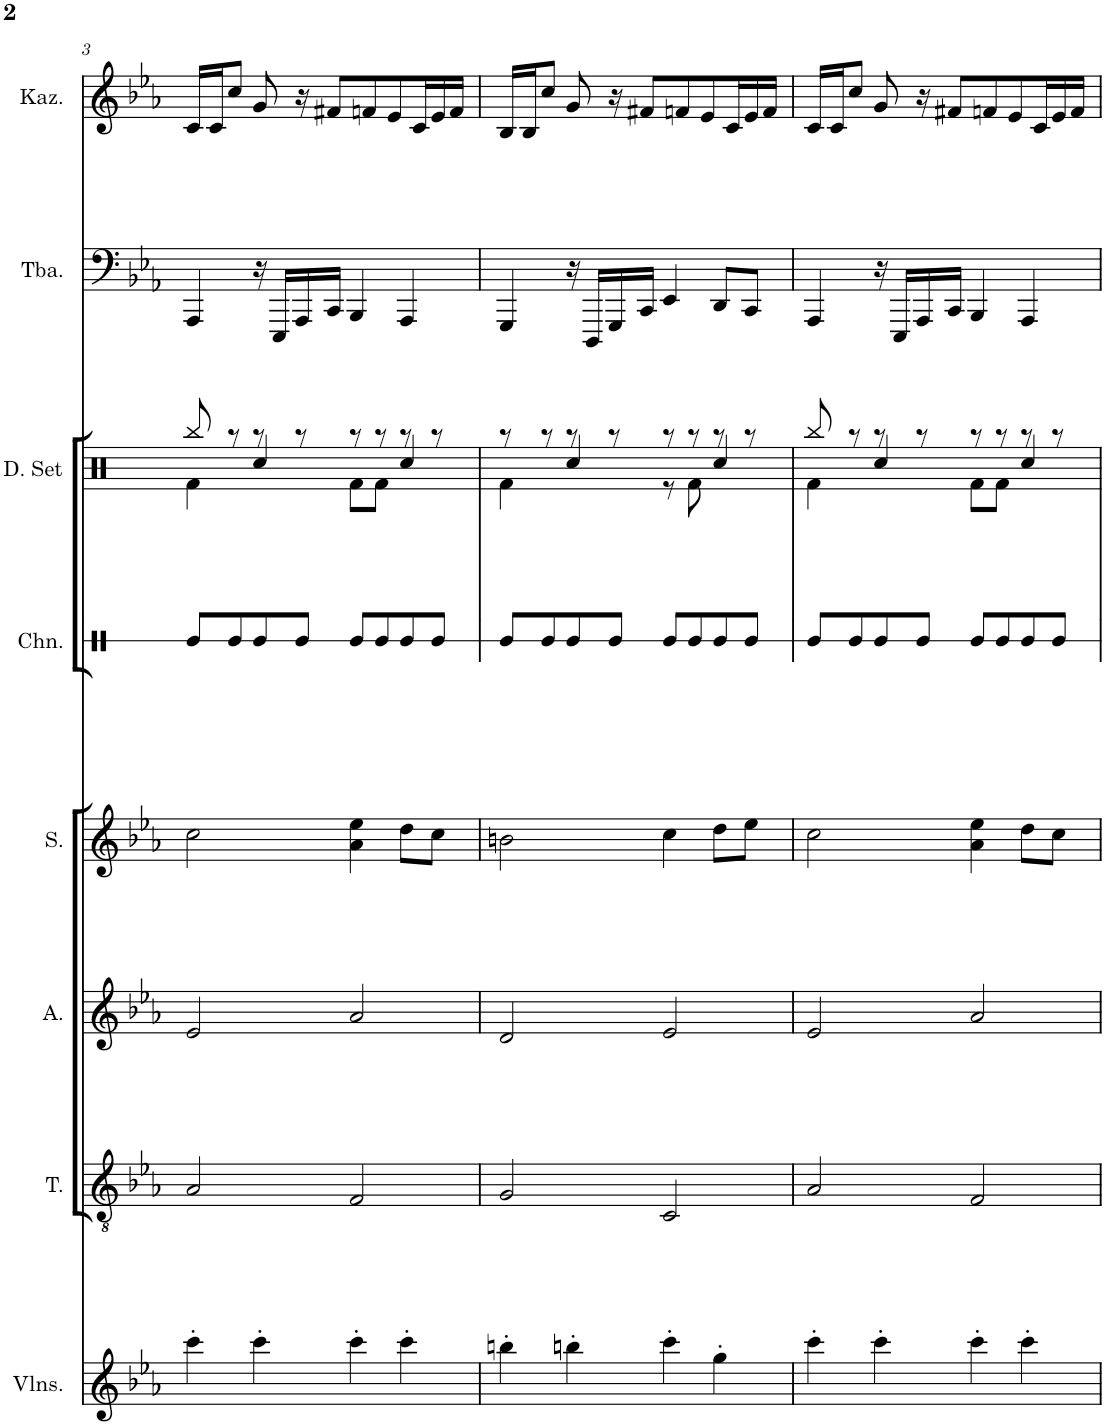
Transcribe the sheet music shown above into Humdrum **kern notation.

**kern	**kern	**kern	**kern	**kern	**kern	**kern	**kern
*part8	*part7	*part6	*part5	*part4	*part3	*part2	*part1
*staff8	*staff7	*staff6	*staff5	*staff4	*staff3	*staff2	*staff1
*I"Violins	*I"Tenor	*I"Alto	*I"Soprano	*I"Chains	*I"Drumset	*I"Tuba	*I"Kazoo
*I'Vlns.	*I'T.	*I'A.	*I'S.	*I'Chn.	*I'D. Set	*I'Tba.	*I'Kaz.
!!LO:PB:g=z
*clefG2	*clefGv2	*clefG2	*clefG2	*clefX	*clefX	*clefF4	*clefG2
*k[b-e-a-]	*k[b-e-a-]	*k[b-e-a-]	*k[b-e-a-]	*k[]	*k[]	*k[b-e-a-]	*k[b-e-a-]
*M4/4	*M4/4	*M4/4	*M4/4	*M4/4	*M4/4	*M4/4	*M4/4
=3	=3	=3	=3	=3	=3	=3	=3
*	*	*	*	*	*^	*	*
4ccc'\	2A-/	2e-/	2cc\	8Re/L	8Rbb/	4Rf\	4AAA-/	16c/LL
.	.	.	.	.	.	.	.	16c/J
.	.	.	.	8Re/	8r	.	.	8cc/J
4ccc'\	.	.	.	8Re/	8r	4Rcc/	16r	8g/
.	.	.	.	.	.	.	16EEE-/LL	.
.	.	.	.	8Re/J	8r	.	16AAA-/	16r
.	.	.	.	.	.	.	16CC/JJ	8f#X/L
4ccc'\	2F/	2a-/	4a-\ 4ee-\	8Re/L	8r	8Rf\L	4BBB-/	.
.	.	.	.	.	.	.	.	8fn/
.	.	.	.	8Re/	8r	8Rf\J	.	.
.	.	.	.	.	.	.	.	8e-/
4ccc'\	.	.	8dd\L	8Re/	8r	4Rcc/	4AAA-/	.
.	.	.	.	.	.	.	.	16c/L
.	.	.	8cc\J	8Re/J	8r	.	.	16e-/
.	.	.	.	.	.	.	.	16f/JJ
=4	=4	=4	=4	=4	=4	=4	=4	=4
4bbn'\	2G/	2d/	2bn\	8Re/L	8r	4Rf\	4GGG/	16B-/LL
.	.	.	.	.	.	.	.	16B-/J
.	.	.	.	8Re/	8r	.	.	8cc/J
4bbn'\	.	.	.	8Re/	8r	4Rcc/	16r	8g/
.	.	.	.	.	.	.	16DDD/LL	.
.	.	.	.	8Re/J	8r	.	16GGG/	16r
.	.	.	.	.	.	.	16CC/JJ	8f#X/L
4ccc'\	2C/	2e-/	4cc\	8Re/L	8r	8r	4EE-/	.
.	.	.	.	.	.	.	.	8fn/
.	.	.	.	8Re/	8r	8Rf\	.	.
.	.	.	.	.	.	.	.	8e-/
4gg'\	.	.	8dd\L	8Re/	8r	4Rcc/	8DD/L	.
.	.	.	.	.	.	.	.	16c/L
.	.	.	8ee-\J	8Re/J	8r	.	8CC/J	16e-/
.	.	.	.	.	.	.	.	16f/JJ
=5	=5	=5	=5	=5	=5	=5	=5	=5
4ccc'\	2A-/	2e-/	2cc\	8Re/L	8Rbb/	4Rf\	4AAA-/	16c/LL
.	.	.	.	.	.	.	.	16c/J
.	.	.	.	8Re/	8r	.	.	8cc/J
4ccc'\	.	.	.	8Re/	8r	4Rcc/	16r	8g/
.	.	.	.	.	.	.	16EEE-/LL	.
.	.	.	.	8Re/J	8r	.	16AAA-/	16r
.	.	.	.	.	.	.	16CC/JJ	8f#X/L
4ccc'\	2F/	2a-/	4a-\ 4ee-\	8Re/L	8r	8Rf\L	4BBB-/	.
.	.	.	.	.	.	.	.	8fn/
.	.	.	.	8Re/	8r	8Rf\J	.	.
.	.	.	.	.	.	.	.	8e-/
4ccc'\	.	.	8dd\L	8Re/	8r	4Rcc/	4AAA-/	.
.	.	.	.	.	.	.	.	16c/L
.	.	.	8cc\J	8Re/J	8r	.	.	16e-/
.	.	.	.	.	.	.	.	16f/JJ
*	*	*	*	*	*v	*v	*	*
=	=	=	=	=	=	=	=
*-	*-	*-	*-	*-	*-	*-	*-
